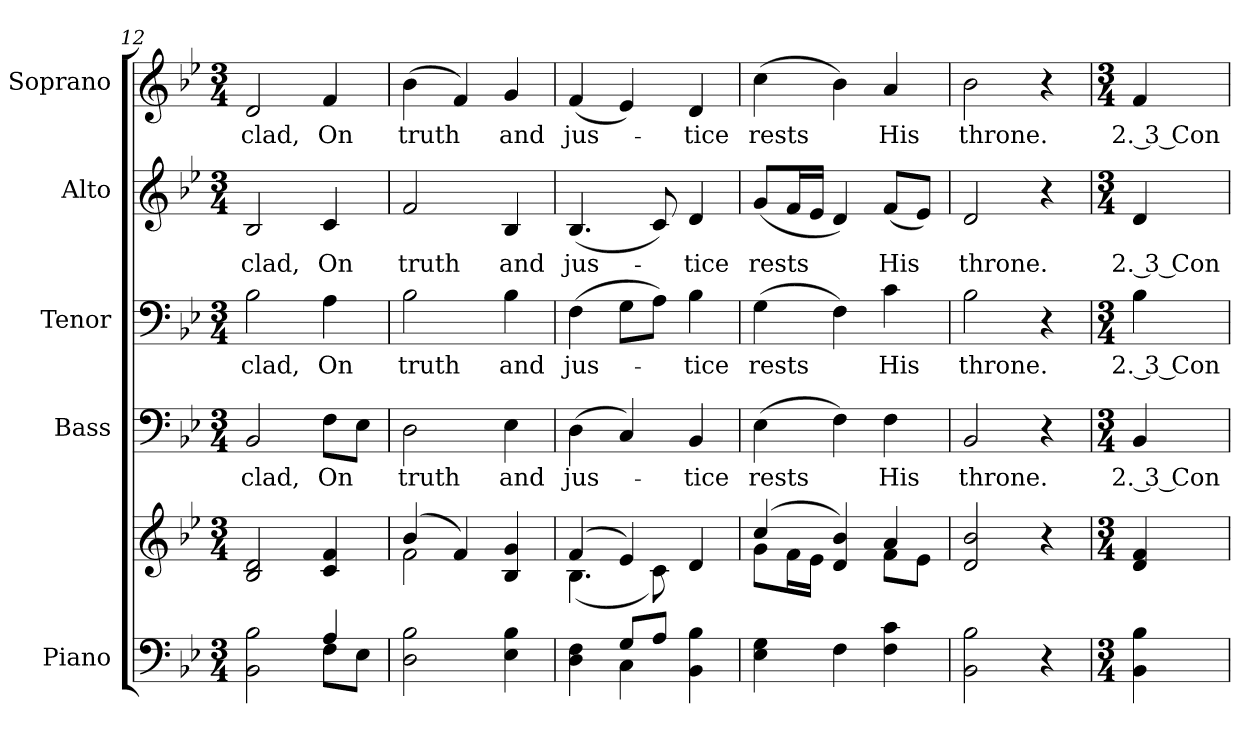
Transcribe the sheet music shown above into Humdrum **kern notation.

**kern	**kern	**kern	**text	**kern	**text	**kern	**text	**kern	**text
*part5	*part5	*part4	*part4	*part3	*part3	*part2	*part2	*part1	*part1
*staff6	*staff5	*staff4	*staff4	*staff3	*staff3	*staff2	*staff2	*staff1	*staff1
*I"Piano	*	*I"Bass	*	*I"Tenor	*	*I"Alto	*	*I"Soprano	*
*I'Pno.	*	*I'B.	*	*I'T.	*	*I'A.	*	*I'S.	*
*clefF4	*clefG2	*clefF4	*	*clefF4	*	*clefG2	*	*clefG2	*
*k[b-e-]	*k[b-e-]	*k[b-e-]	*	*k[b-e-]	*	*k[b-e-]	*	*k[b-e-]	*
*B-:	*B-:	*B-:	*	*B-:	*	*B-:	*	*B-:	*
*M3/4	*M3/4	*M3/4	*	*M3/4	*	*M3/4	*	*M3/4	*
=12	=12	=12	=12	=12	=12	=12	=12	=12	=12
*^	*	*	*	*	*	*	*	*	*
!	!	!	!	!LO:LY:b:color=#000000	!	!	!	!	!	!
!	!	!	!	!	!	!LO:LY:b:color=#000000	!	!	!	!
!	!	!	!	!	!	!	!	!LO:LY:b:color=#000000	!	!
!	!	!	!	!	!	!	!	!	!	!LO:LY:b:color=#000000
2BB-i\ 2B-i	2ryy	2B-i/ 2di	2BB-i/	clad,	2B-i\	clad,	2B-i/	clad,	2di/	clad,
!	!	!	!	!LO:LY:b:color=#000000	!	!	!	!	!	!
!	!	!	!	!	!	!LO:LY:b:color=#000000	!	!	!	!
!	!	!	!	!	!	!	!	!LO:LY:b:color=#000000	!	!
!	!	!	!	!	!	!	!	!	!	!LO:LY:b:color=#000000
4Ai/	8Fi\L	4ci/ 4fi	8Fi\L	On	4Ai\	On	4ci/	On	4fi/	On
.	8E-i\J	.	8E-i\J	.	.	.	.	.	.	.
*v	*v	*	*	*	*	*	*	*	*	*
!!LO:PB:g=z
=13	=13	=13	=13	=13	=13	=13	=13	=13	=13
*	*^	*	*	*	*	*	*	*	*
*^	*	*	*	*	*	*	*	*	*	*
!	!	!	!	!	!LO:LY:b:color=#000000	!	!	!	!	!	!
*v	*v	*	*	*	*	*	*	*	*	*	*
*^	*	*	*	*	*	*	*	*	*	*
!	!	!	!	!	!	!	!LO:LY:b:color=#000000	!	!	!	!
*v	*v	*	*	*	*	*	*	*	*	*	*
*^	*	*	*	*	*	*	*	*	*	*
!	!	!	!	!	!	!	!	!	!LO:LY:b:color=#000000	!	!
*v	*v	*	*	*	*	*	*	*	*	*	*
*^	*	*	*	*	*	*	*	*	*	*
!	!	!	!	!	!	!	!	!	!	!	!LO:LY:b:color=#000000
*v	*v	*	*	*	*	*	*	*	*	*	*
2Di\ 2B-i	(4b-i/	2fi\	2Di\	truth	2B-i\	truth	2fi/	truth	(4b-i\	truth
.	4fi/)	.	.	.	.	.	.	.	4fi/)	.
!	!	!	!	!LO:LY:b:color=#000000	!	!	!	!	!	!
!	!	!	!	!	!	!LO:LY:b:color=#000000	!	!	!	!
!	!	!	!	!	!	!	!	!LO:LY:b:color=#000000	!	!
!	!	!	!	!	!	!	!	!	!	!LO:LY:b:color=#000000
4E-i\ 4B-i	4B-i/ 4gi	4ryy	4E-i\	and	4B-i\	and	4B-i/	and	4gi/	and
=14	=14	=14	=14	=14	=14	=14	=14	=14	=14	=14
*^	*	*	*	*	*	*	*	*	*	*
!	!	!	!	!	!LO:LY:b:color=#000000	!	!	!	!	!	!
!	!	!	!	!	!	!	!LO:LY:b:color=#000000	!	!	!	!
!	!	!	!	!	!	!	!	!	!LO:LY:b:color=#000000	!	!
!	!	!	!	!	!	!	!	!	!	!	!LO:LY:b:color=#000000
4Di\ 4Fi	4ryy	(4fi/	(4.B-i\	(4Di\	jus-	(4Fi\	jus-	(4.B-i/	jus-	(4fi/	jus-
8Gi/L	4Ci\	4e-i/)	.	4Ci/)	.	8Gi\L	.	.	.	4e-i/)	.
8Ai/J	.	.	8ci\)	.	.	8Ai\J)	.	8ci/)	.	.	.
!	!	!	!	!	!LO:LY:b:color=#000000	!	!	!	!	!	!
!	!	!	!	!	!	!	!LO:LY:b:color=#000000	!	!	!	!
!	!	!	!	!	!	!	!	!	!LO:LY:b:color=#000000	!	!
!	!	!	!	!	!	!	!	!	!	!	!LO:LY:b:color=#000000
4BB-i\ 4B-i	4ryy	4di/	4ryy	4BB-i/	-tice	4B-i\	-tice	4di/	-tice	4di/	-tice
*v	*v	*	*	*	*	*	*	*	*	*	*
=15	=15	=15	=15	=15	=15	=15	=15	=15	=15	=15
*^	*	*	*	*	*	*	*	*	*	*
!	!	!	!	!	!LO:LY:b:color=#000000	!	!	!	!	!	!
*v	*v	*	*	*	*	*	*	*	*	*	*
*^	*	*	*	*	*	*	*	*	*	*
!	!	!	!	!	!	!	!LO:LY:b:color=#000000	!	!	!	!
*v	*v	*	*	*	*	*	*	*	*	*	*
*^	*	*	*	*	*	*	*	*	*	*
!	!	!	!	!	!	!	!	!	!LO:LY:b:color=#000000	!	!
*v	*v	*	*	*	*	*	*	*	*	*	*
*^	*	*	*	*	*	*	*	*	*	*
!	!	!	!	!	!	!	!	!	!	!	!LO:LY:b:color=#000000
*v	*v	*	*	*	*	*	*	*	*	*	*
4E-i\ 4Gi	(4cci/	8gi\L	(4E-i\	rests	(4Gi\	rests	(8gi/L	rests	(4cci\	rests
.	.	16fi\L	.	.	.	.	16fi/L	.	.	.
.	.	16e-i\JJ	.	.	.	.	16e-i/JJ	.	.	.
4Fi\	4di/ 4b-i)	4ryy	4Fi\)	.	4Fi\)	.	4di/)	.	4b-i\)	.
!	!	!	!	!LO:LY:b:color=#000000	!	!	!	!	!	!
!	!	!	!	!	!	!LO:LY:b:color=#000000	!	!	!	!
!	!	!	!	!	!	!	!	!LO:LY:b:color=#000000	!	!
!	!	!	!	!	!	!	!	!	!	!LO:LY:b:color=#000000
4Fi\ 4ci	4ai/	8fi\L	4Fi\	His	4ci\	His	(8fi/L	His	4ai/	His
.	.	8e-i\J	.	.	.	.	8e-i/J)	.	.	.
*	*v	*v	*	*	*	*	*	*	*	*
=16	=16	=16	=16	=16	=16	=16	=16	=16	=16
*	*^	*	*	*	*	*	*	*	*
!	!	!	!	!LO:LY:b:color=#000000	!	!	!	!	!	!
*	*v	*v	*	*	*	*	*	*	*	*
*	*^	*	*	*	*	*	*	*	*
!	!	!	!	!	!	!LO:LY:b:color=#000000	!	!	!	!
*	*v	*v	*	*	*	*	*	*	*	*
*	*^	*	*	*	*	*	*	*	*
!	!	!	!	!	!	!	!	!LO:LY:b:color=#000000	!	!
*	*v	*v	*	*	*	*	*	*	*	*
*	*^	*	*	*	*	*	*	*	*
!	!	!	!	!	!	!	!	!	!	!LO:LY:b:color=#000000
*	*v	*v	*	*	*	*	*	*	*	*
2BB-i\ 2B-i	2di/ 2b-i	2BB-i/	throne.	2B-i\	throne.	2di/	throne.	2b-i\	throne.
4r	4r	4r	.	4r	.	4r	.	4r	.
!!LO:PB:g=z
=	=	=	=	=	=	=	=	=	=
*M3/4	*M3/4	*M3/4	*	*M3/4	*	*M3/4	*	*M3/4	*
!	!	!	!LO:LY:b:color=#000000	!	!	!	!	!	!
!	!	!	!	!	!LO:LY:b:color=#000000	!	!	!	!
!	!	!	!	!	!	!	!LO:LY:b:color=#000000	!	!
!	!	!	!	!	!	!	!	!	!LO:LY:b:color=#000000
4BB-i\ 4B-i	4di/ 4fi	4BB-i/	2. 3 Con-	4B-i\	2. 3 Con-	4di/	2. 3 Con-	4fi/	2. 3 Con-
=	=	=	=	=	=	=	=	=	=
*-	*-	*-	*-	*-	*-	*-	*-	*-	*-
